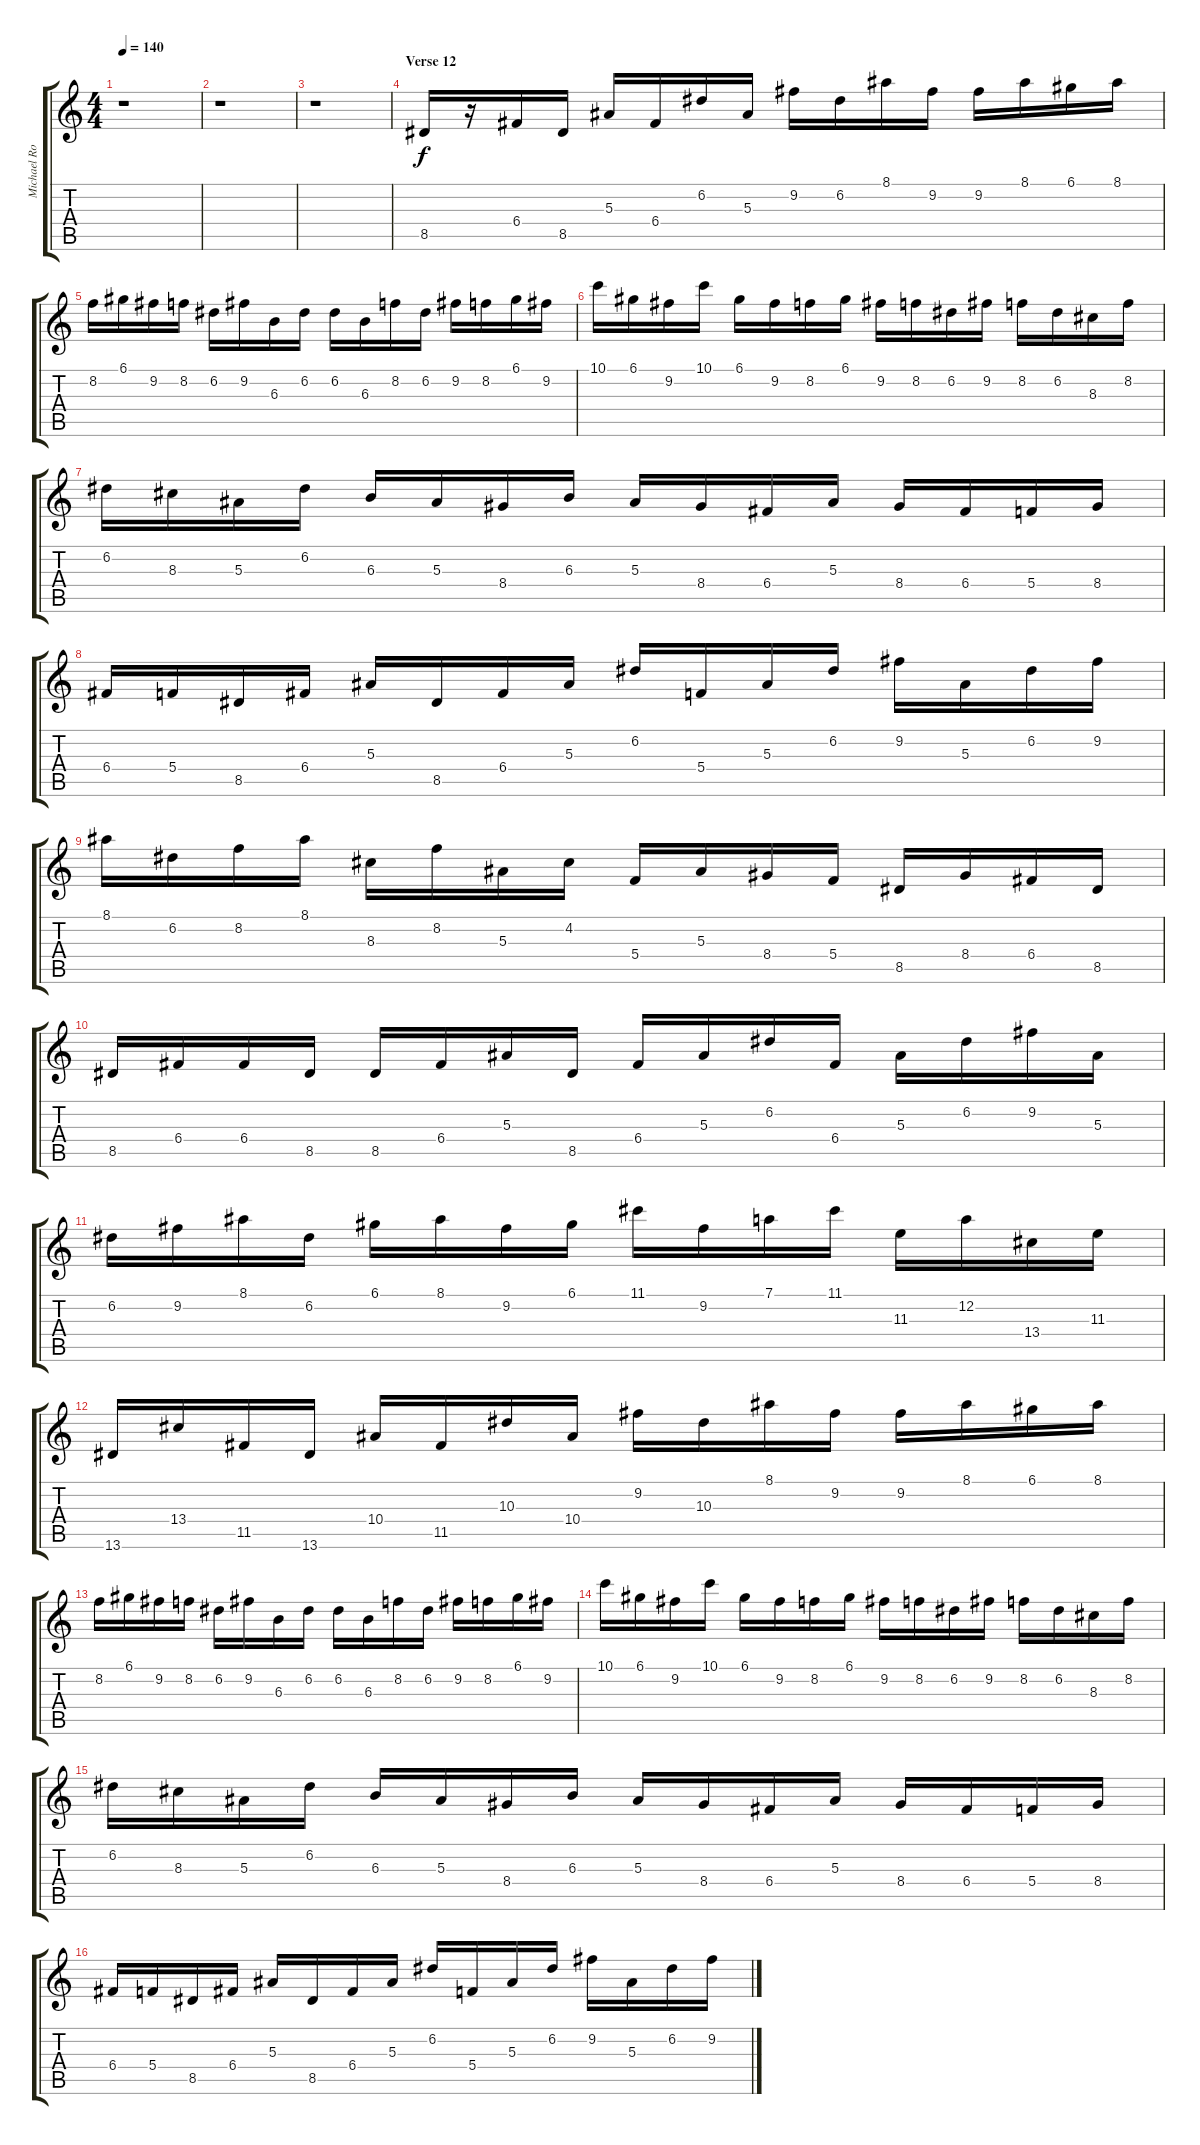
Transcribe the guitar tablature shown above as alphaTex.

\track ("Michael Romeo Clean Guitar" "Michael Ro") {instrument electricguitarclean}
\staff {score tabs}
\tuning (D4 A3 F3 C3 G2 D2) {hide}
\ts (4 4)
\tempo 140
\clef g2
\ks c
r.1{dy f} |
r.1 |
r.1 |
\section ("" "Verse 12")
8.5.16 r.16 6.4.16 8.5.16 5.3.16 6.4.16 6.2.16 5.3.16 9.2.16 6.2.16 8.1.16 9.2.16 9.2.16 8.1.16 6.1.16 8.1.16 |
8.2.16 6.1.16 9.2.16 8.2.16 6.2.16 9.2.16 6.3.16 6.2.16 6.2.16 6.3.16 8.2.16 6.2.16 9.2.16 8.2.16 6.1.16 9.2.16 |
10.1.16 6.1.16 9.2.16 10.1.16 6.1.16 9.2.16 8.2.16 6.1.16 9.2.16 8.2.16 6.2.16 9.2.16 8.2.16 6.2.16 8.3.16 8.2.16 |
6.2.16 8.3.16 5.3.16 6.2.16 6.3.16 5.3.16 8.4.16 6.3.16 5.3.16 8.4.16 6.4.16 5.3.16 8.4.16 6.4.16 5.4.16 8.4.16 |
6.4.16 5.4.16 8.5.16 6.4.16 5.3.16 8.5.16 6.4.16 5.3.16 6.2.16 5.4.16 5.3.16 6.2.16 9.2.16 5.3.16 6.2.16 9.2.16 |
8.1.16 6.2.16 8.2.16 8.1.16 8.3.16 8.2.16 5.3.16 4.2.16 5.4.16 5.3.16 8.4.16 5.4.16 8.5.16 8.4.16 6.4.16 8.5.16 |
8.5.16 6.4.16 6.4.16 8.5.16 8.5.16 6.4.16 5.3.16 8.5.16 6.4.16 5.3.16 6.2.16 6.4.16 5.3.16 6.2.16 9.2.16 5.3.16 |
6.2.16 9.2.16 8.1.16 6.2.16 6.1.16 8.1.16 9.2.16 6.1.16 11.1.16 9.2.16 7.1.16 11.1.16 11.3.16 12.2.16 13.4.16 11.3.16 |
13.6.16 13.4.16 11.5.16 13.6.16 10.4.16 11.5.16 10.3.16 10.4.16 9.2.16 10.3.16 8.1.16 9.2.16 9.2.16 8.1.16 6.1.16 8.1.16 |
8.2.16 6.1.16 9.2.16 8.2.16 6.2.16 9.2.16 6.3.16 6.2.16 6.2.16 6.3.16 8.2.16 6.2.16 9.2.16 8.2.16 6.1.16 9.2.16 |
10.1.16 6.1.16 9.2.16 10.1.16 6.1.16 9.2.16 8.2.16 6.1.16 9.2.16 8.2.16 6.2.16 9.2.16 8.2.16 6.2.16 8.3.16 8.2.16 |
6.2.16 8.3.16 5.3.16 6.2.16 6.3.16 5.3.16 8.4.16 6.3.16 5.3.16 8.4.16 6.4.16 5.3.16 8.4.16 6.4.16 5.4.16 8.4.16 |
6.4.16 5.4.16 8.5.16 6.4.16 5.3.16 8.5.16 6.4.16 5.3.16 6.2.16 5.4.16 5.3.16 6.2.16 9.2.16 5.3.16 6.2.16 9.2.16
